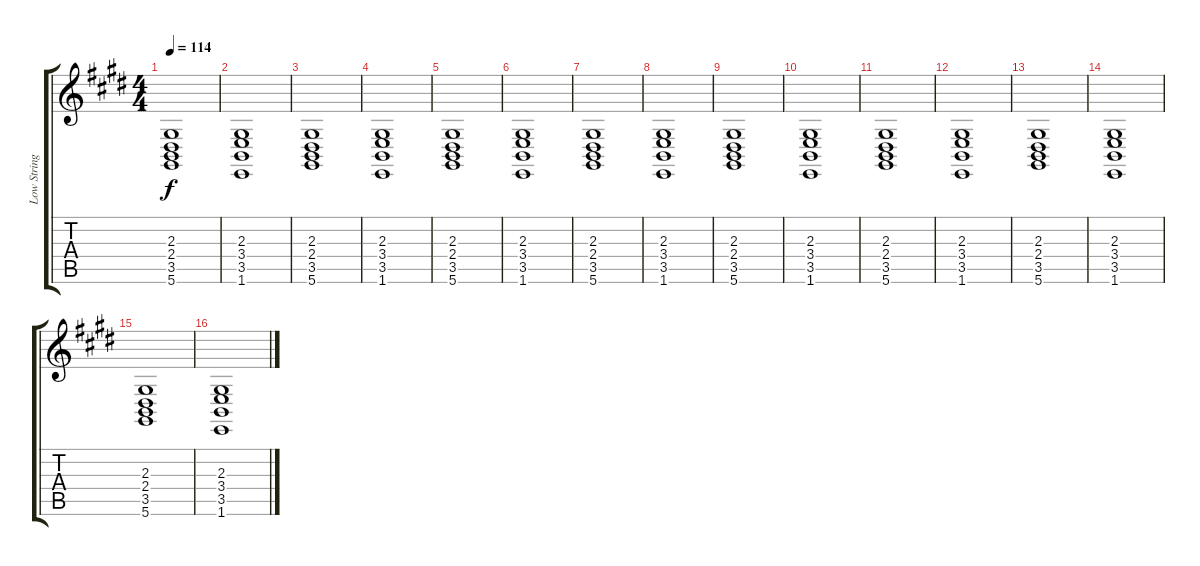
\track ("Low Strings 2" "Low String") {instrument stringensemble1}
\staff {score tabs}
\tuning (Eb4 Bb3 Gb3 Db3 Ab2 Eb2) {hide}
\ts (4 4)
\tempo 114
\clef g2
\ks e
(2.3 2.4 3.5 5.6).1{dy f} |
(2.3 3.4 3.5 1.6).1 |
(2.3 2.4 3.5 5.6).1 |
(2.3 3.4 3.5 1.6).1 |
(2.3 2.4 3.5 5.6).1 |
(2.3 3.4 3.5 1.6).1 |
(2.3 2.4 3.5 5.6).1 |
(2.3 3.4 3.5 1.6).1 |
(2.3 2.4 3.5 5.6).1 |
(2.3 3.4 3.5 1.6).1 |
(2.3 2.4 3.5 5.6).1 |
(2.3 3.4 3.5 1.6).1 |
(2.3 2.4 3.5 5.6).1 |
(2.3 3.4 3.5 1.6).1 |
(2.3 2.4 3.5 5.6).1 |
(2.3 3.4 3.5 1.6).1
